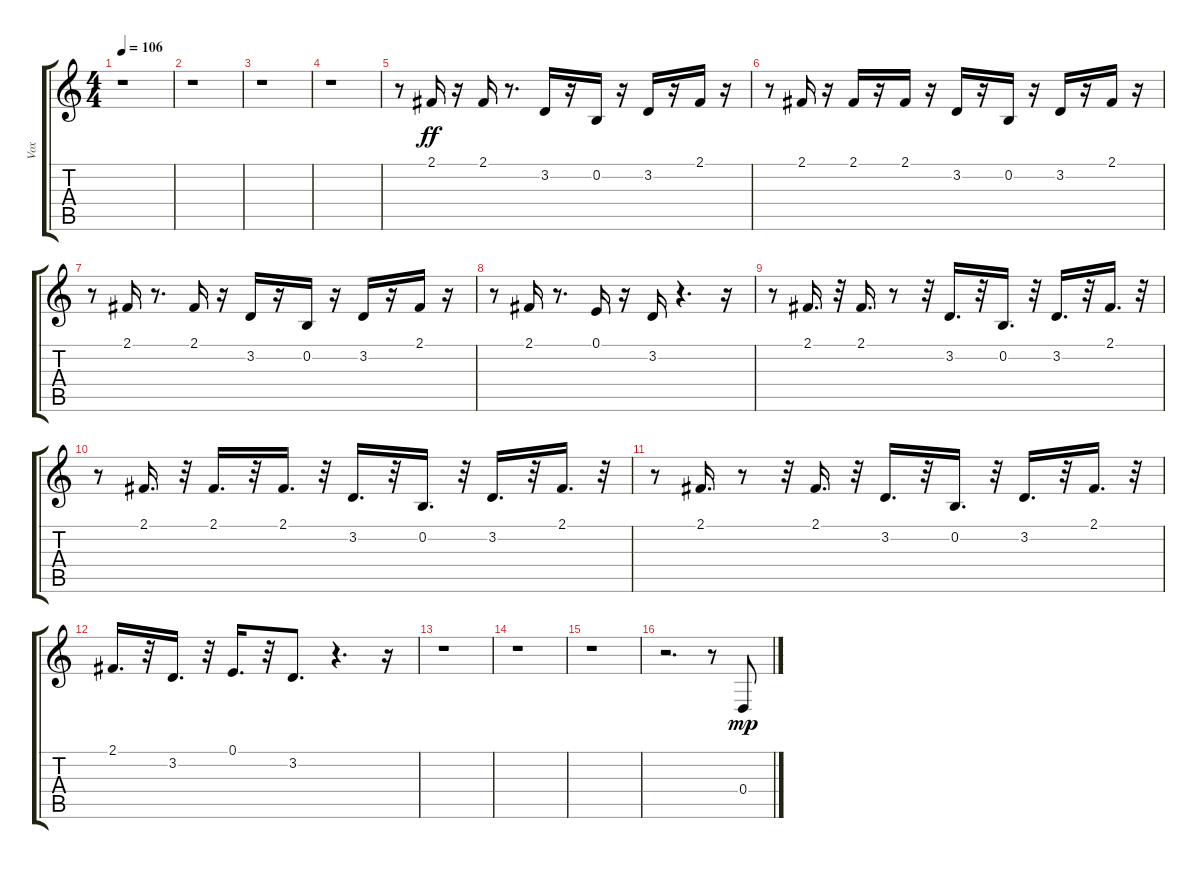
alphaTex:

\track ("Vox" "Vox") {instrument englishhorn}
\staff {score tabs}
\tuning (E4 B3 G3 D3 A2 E2) {hide}
\ts (4 4)
\tempo 106
\clef g2
\ks c
r.1{dy f} |
r.1 |
r.1 |
r.1 |
r.8 2.1.16{dy ff} r.16 2.1.16 r.8{d} 3.2.16 r.16 0.2.16 r.16 3.2.16 r.16 2.1.16 r.16 |
r.8 2.1.16 r.16 2.1.16 r.16 2.1.16 r.16 3.2.16 r.16 0.2.16 r.16 3.2.16 r.16 2.1.16 r.16 |
r.8 2.1.16 r.8{d} 2.1.16 r.16 3.2.16 r.16 0.2.16 r.16 3.2.16 r.16 2.1.16 r.16 |
r.8 2.1.16 r.8{d} 0.1.16 r.16 3.2.16 r.4{d} r.16 |
r.8 2.1.16{d} r.32 2.1.16{d} r.8 r.32 3.2.16{d} r.32 0.2.16{d} r.32 3.2.16{d} r.32 2.1.16{d} r.32 |
r.8 2.1.16{d} r.32 2.1.16{d} r.32 2.1.16{d} r.32 3.2.16{d} r.32 0.2.16{d} r.32 3.2.16{d} r.32 2.1.16{d} r.32 |
r.8 2.1.16{d} r.8 r.32 2.1.16{d} r.32 3.2.16{d} r.32 0.2.16{d} r.32 3.2.16{d} r.32 2.1.16{d} r.32 |
2.1.16{d} r.32 3.2.16{d} r.32 0.1.16{d} r.32 3.2.8{d} r.4{d} r.16 |
r.1 |
r.1 |
r.1 |
r.2{d} r.8 0.4.8{dy mp}
